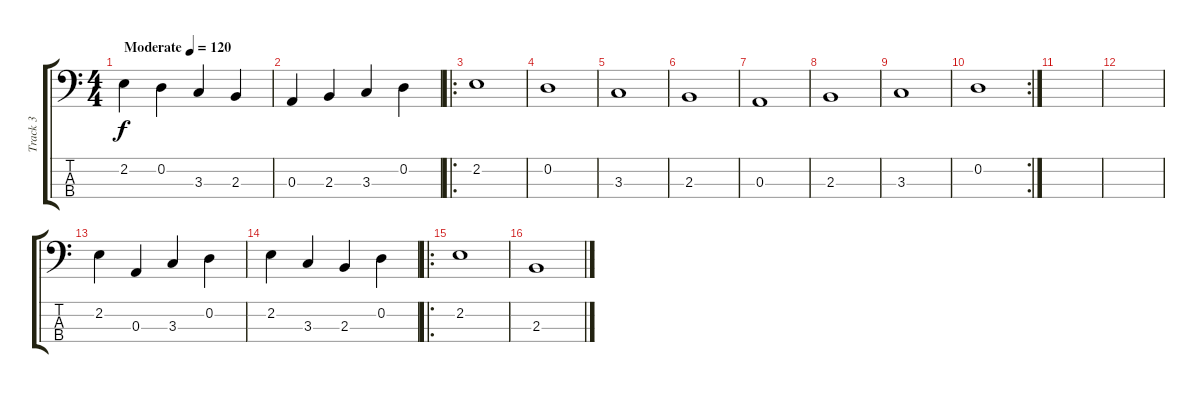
\track ("Track 3" "Track 3") {instrument electricbassfinger}
\staff {score tabs}
\tuning (G2 D2 A1 E1) {hide}
\ts (4 4)
\tempo (120 "Moderate")
\clef f4
\ks c
2.2.4{dy f instrument electricbassfinger} 0.2.4 3.3.4 2.3.4 |
0.3.4 2.3.4 3.3.4 0.2.4 |
\ro
2.2.1 |
0.2.1 |
3.3.1 |
2.3.1 |
0.3.1 |
2.3.1 |
3.3.1 |
\rc 2
0.2.1 |
|
|
2.2.4 0.3.4 3.3.4 0.2.4 |
2.2.4 3.3.4 2.3.4 0.2.4 |
\ro
2.2.1 |
2.3.1
